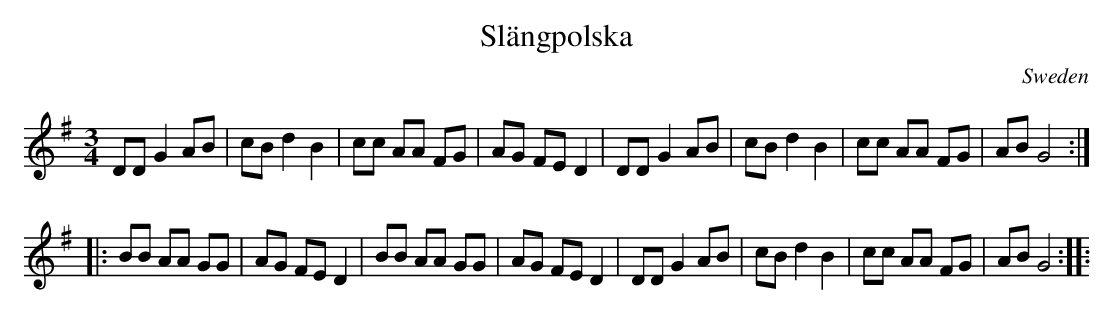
X:1
T:Sl\"angpolska
O:Sweden
M:3/4
K:G
DD G2 AB| cB d2 B2| cc AA FG| AG FE D2|\
DD G2 AB| cB d2 B2| cc AA FG| AB G4::
BB AA GG| AG FE D2| BB AA GG| AG FE D2|\
DD G2 AB| cB d2 B2| cc AA FG| AB G4::
